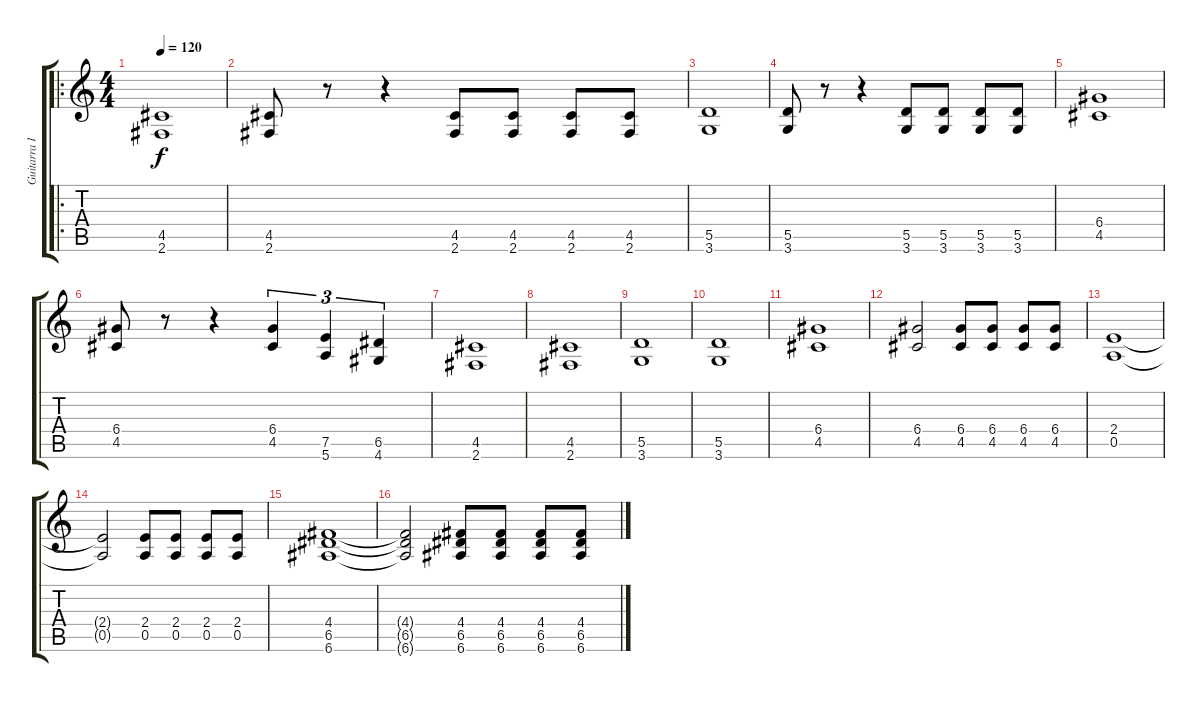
\track ("Guitarra III" "Guitarra I") {instrument distortionguitar}
\staff {score tabs}
\tuning (E4 B3 G3 D3 A2 E2) {hide}
\ro
\ts (4 4)
\tempo 120
\clef g2
\ks c
(4.5 2.6).1{dy f} |
(4.5 2.6).8 r.8 r.4 (4.5 2.6).8 (4.5 2.6).8 (4.5 2.6).8 (4.5 2.6).8 |
(5.5 3.6).1 |
(5.5 3.6).8 r.8 r.4 (5.5 3.6).8 (5.5 3.6).8 (5.5 3.6).8 (5.5 3.6).8 |
(6.4 4.5).1 |
(6.4 4.5).8 r.8 r.4 (6.4 4.5).4{tu (3 2)} (7.5 5.6).4{tu (3 2)} (6.5 4.6).4{tu (3 2)} |
(4.5 2.6).1 |
(4.5 2.6).1 |
(5.5 3.6).1 |
(5.5 3.6).1 |
(6.4 4.5).1 |
(6.4 4.5).2 (6.4 4.5).8 (6.4 4.5).8 (6.4 4.5).8 (6.4 4.5).8 |
(2.4 0.5).1 |
(2.4{t} 0.5{t}).2 (2.4 0.5).8 (2.4 0.5).8 (2.4 0.5).8 (2.4 0.5).8 |
(4.4 6.5 6.6).1 |
(4.4{t} 6.5{t} 6.6{t}).2 (4.4 6.5 6.6).8 (4.4 6.5 6.6).8 (4.4 6.5 6.6).8 (4.4 6.5 6.6).8
